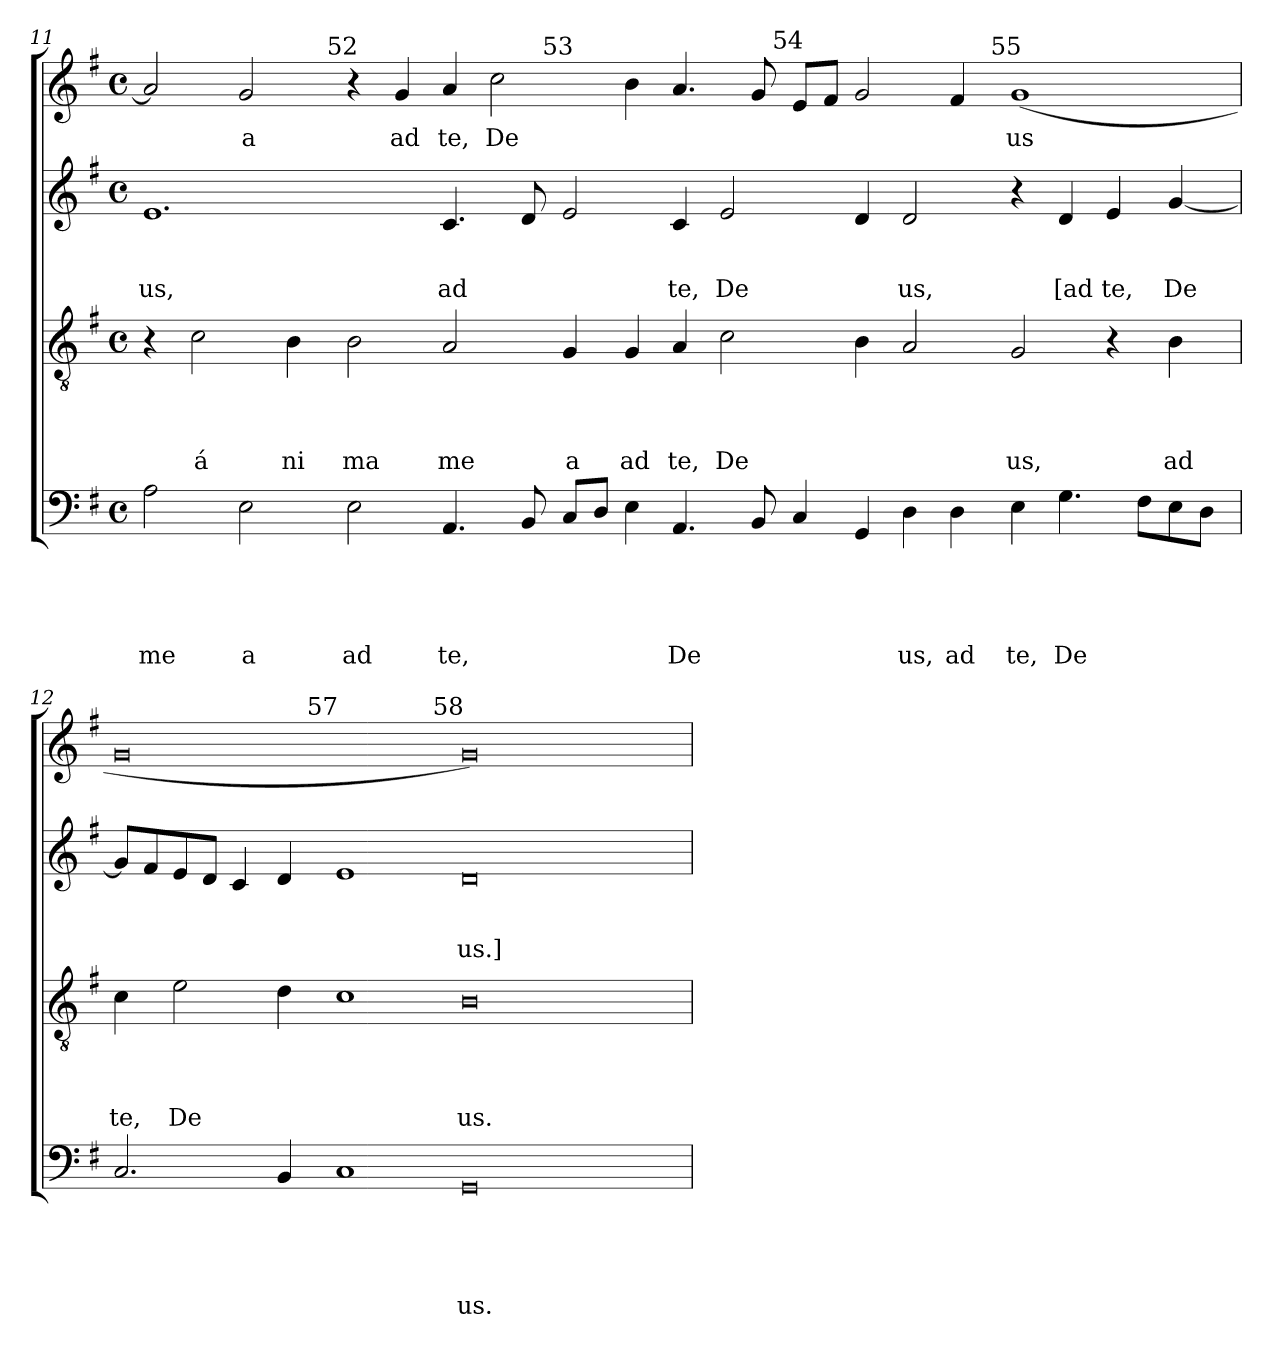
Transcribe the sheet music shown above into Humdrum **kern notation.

**kern	**text	**text	**text	**text	**text	**kern	**text	**text	**text	**text	**kern	**text	**text	**text	**kern	**text
*part4	*part4	*part4	*part4	*part4	*part4	*part3	*part3	*part3	*part3	*part3	*part2	*part2	*part2	*part2	*part1	*part1
*staff4	*staff4	*staff4	*staff4	*staff4	*staff4	*staff3	*staff3	*staff3	*staff3	*staff3	*staff2	*staff2	*staff2	*staff2	*staff1	*staff1
!!LO:LB:g=z
*clefF4	*	*	*	*	*	*clefGv2	*	*	*	*	*clefG2	*	*	*	*clefG2	*
*k[f#]	*	*	*	*	*	*k[f#]	*	*	*	*	*k[f#]	*	*	*	*k[f#]	*
*G:	*	*	*	*	*	*G:	*	*	*	*	*G:	*	*	*	*G:	*
*M4/4	*	*	*	*	*	*M4/4	*	*	*	*	*M4/4	*	*	*	*M4/4	*
*met(c)	*	*	*	*	*	*met(c)	*	*	*	*	*met(c)	*	*	*	*met(c)	*
=11	=11	=11	=11	=11	=11	=11	=11	=11	=11	=11	=11	=11	=11	=11	=11	=11
!	!	!	!	!	!LO:LY:b	!	!	!	!	!	!	!	!	!LO:LY:b	!	!
*	*	*	*	*	*	*	*	*	*	*	*	*	*	*	*^	*
2A\	.	.	.	.	me	4r	.	.	.	.	1.e	.	.	-us,	2a/]	2...ryy	.
!	!	!	!	!	!	!	!	!	!	!LO:LY:b	!	!	!	!	!	!	!
.	.	.	.	.	.	2c\	.	.	.	á	.	.	.	.	.	.	.
!	!	!	!	!	!LO:LY:b	!	!	!	!	!	!	!	!	!	!	!	!LO:LY:b
2E\	.	.	.	.	a	.	.	.	.	.	.	.	.	.	2g/	.	a
!	!	!	!	!	!	!	!	!	!	!LO:LY:b	!	!	!	!	!	!	!
.	.	.	.	.	.	4B\	.	.	.	ni	.	.	.	.	.	.	.
!	!	!	!	!	!	!	!	!	!	!	!	!	!	!	!	!LO:TX:a:t=52	!
.	.	.	.	.	.	.	.	.	.	.	.	.	.	.	.	1ryy	.
!	!	!	!	!	!LO:LY:b	!	!	!	!	!LO:LY:b	!	!	!	!	!	!	!
2E\	.	.	.	.	ad	2B\	.	.	.	ma	.	.	.	.	4r	.	.
!	!	!	!	!	!	!	!	!	!	!	!	!	!	!	!	!	!LO:LY:b
.	.	.	.	.	.	.	.	.	.	.	.	.	.	.	4g/	.	ad
!	!	!	!	!	!LO:LY:b	!	!	!	!	!LO:LY:b	!	!	!	!LO:LY:b	!	!	!LO:LY:b
4.AA/	.	.	.	.	te,	2A/	.	.	.	me	4.c/	.	.	ad	4a/	.	te,
!	!	!	!	!	!	!	!	!	!	!	!	!	!	!	!	!	!LO:LY:b
.	.	.	.	.	.	.	.	.	.	.	.	.	.	.	2cc\	.	De
8BB/	.	.	.	.	.	.	.	.	.	.	8d/	.	.	.	.	.	.
!	!	!	!	!	!	!	!	!	!	!	!	!	!	!	!	!LO:TX:a:t=53	!
.	.	.	.	.	.	.	.	.	.	.	.	.	.	.	.	1ryy	.
!	!	!	!	!	!	!	!	!	!	!LO:LY:b	!	!	!	!	!	!	!
8C/L	.	.	.	.	.	4G/	.	.	.	a	2e/	.	.	.	.	.	.
8D/J	.	.	.	.	.	.	.	.	.	.	.	.	.	.	.	.	.
!	!	!	!	!	!	!	!	!	!	!LO:LY:b	!	!	!	!	!	!	!
4E\	.	.	.	.	.	4G/	.	.	.	ad	.	.	.	.	4b\	.	.
!	!	!	!	!	!LO:LY:b	!	!	!	!	!LO:LY:b	!	!	!	!LO:LY:b	!	!	!
4.AA/	.	.	.	.	De	4A/	.	.	.	te,	4c/	.	.	te,	4.a/	.	.
!	!	!	!	!	!	!	!	!	!	!LO:LY:b	!	!	!	!LO:LY:b	!	!	!
.	.	.	.	.	.	2c\	.	.	.	De	2e/	.	.	De	.	.	.
8BB/	.	.	.	.	.	.	.	.	.	.	.	.	.	.	8g/	.	.
!	!	!	!	!	!	!	!	!	!	!	!	!	!	!	!	!LO:TX:a:t=54	!
.	.	.	.	.	.	.	.	.	.	.	.	.	.	.	.	1ryy	.
4C/	.	.	.	.	.	.	.	.	.	.	.	.	.	.	8e/L	.	.
.	.	.	.	.	.	.	.	.	.	.	.	.	.	.	8f#/J	.	.
4GG/	.	.	.	.	.	4B\	.	.	.	.	4d/	.	.	.	2g/	.	.
!	!	!	!	!	!LO:LY:b	!	!	!	!	!	!	!	!	!LO:LY:b	!	!	!
4D\	.	.	.	.	us,	2A/	.	.	.	.	2d/	.	.	us,	.	.	.
!	!	!	!	!	!LO:LY:b	!	!	!	!	!	!	!	!	!	!	!	!
4D\	.	.	.	.	ad	.	.	.	.	.	.	.	.	.	4f#/	.	.
!	!	!	!	!	!	!	!	!	!	!	!	!	!	!	!	!LO:TX:a:t=55	!
.	.	.	.	.	.	.	.	.	.	.	.	.	.	.	.	1ryy	.
!	!	!	!	!	!LO:LY:b	!	!	!	!	!LO:LY:b	!	!	!	!	!	!	!LO:LY:b
4E\	.	.	.	.	te,	2G/	.	.	.	us,	4r	.	.	.	(<1g	.	us
!	!	!	!	!	!LO:LY:b	!	!	!	!	!	!	!	!	!LO:LY:b	!	!	!
4.G\	.	.	.	.	De	.	.	.	.	.	4d/	.	.	[ad	.	.	.
!	!	!	!	!	!	!	!	!	!	!	!	!	!	!LO:LY:b	!	!	!
.	.	.	.	.	.	4r	.	.	.	.	4e/	.	.	te,	.	.	.
8F#\L	.	.	.	.	.	.	.	.	.	.	.	.	.	.	.	.	.
!	!	!	!	!	!	!	!	!	!	!LO:LY:b	!	!	!	!LO:LY:b	!	!	!
8E\	.	.	.	.	.	4B\	.	.	.	ad	[<4g/	.	.	De	.	.	.
8D\J	.	.	.	.	.	.	.	.	.	.	.	.	.	.	.	.	.
.	.	.	.	.	.	.	.	.	.	.	.	.	.	.	.	16ryy	.
!!LO:LB:g=z	!!
=12	=12	=12	=12	=12	=12	=12	=12	=12	=12	=12	=12	=12	=12	=12	=12	=12	=12
!	!	!	!	!	!	!	!	!	!	!LO:LY:b	!	!	!	!	!	!	!
2.C/	.	.	.	.	.	4c\	.	.	.	te,	8g/L]	.	.	.	0g	2..ryy	.
.	.	.	.	.	.	.	.	.	.	.	8f#/	.	.	.	.	.	.
!	!	!	!	!	!	!	!	!	!	!LO:LY:b	!	!	!	!	!	!	!
.	.	.	.	.	.	2e\	.	.	.	De	8e/	.	.	.	.	.	.
.	.	.	.	.	.	.	.	.	.	.	8d/J	.	.	.	.	.	.
.	.	.	.	.	.	.	.	.	.	.	4c/	.	.	.	.	.	.
4BB/	.	.	.	.	.	4d\	.	.	.	.	4d/	.	.	.	.	.	.
!	!	!	!	!	!	!	!	!	!	!	!	!	!	!	!	!LO:TX:a:t=57	!
.	.	.	.	.	.	.	.	.	.	.	.	.	.	.	.	1ryy	.
1C	.	.	.	.	.	1c	.	.	.	.	1e	.	.	.	.	.	.
!	!	!	!	!	!	!	!	!	!	!	!	!	!	!	!	!LO:TX:a:t=58	!
.	.	.	.	.	.	.	.	.	.	.	.	.	.	.	.	1ryy	.
!	!	!	!	!	!LO:LY:b	!	!	!	!	!LO:LY:b	!	!	!	!LO:LY:b	!	!	!
0GG	.	.	.	.	us.	0B	.	.	.	us.	0d	.	.	us.]	0g)	.	.
.	.	.	.	.	.	.	.	.	.	.	.	.	.	.	.	1ryy	.
.	.	.	.	.	.	.	.	.	.	.	.	.	.	.	.	8ryy	.
*	*	*	*	*	*	*	*	*	*	*	*	*	*	*	*v	*v	*
=!	=!	=!	=!	=!	=!	=!	=!	=!	=!	=!	=!	=!	=!	=!	=!	=!
*-	*-	*-	*-	*-	*-	*-	*-	*-	*-	*-	*-	*-	*-	*-	*-	*-
